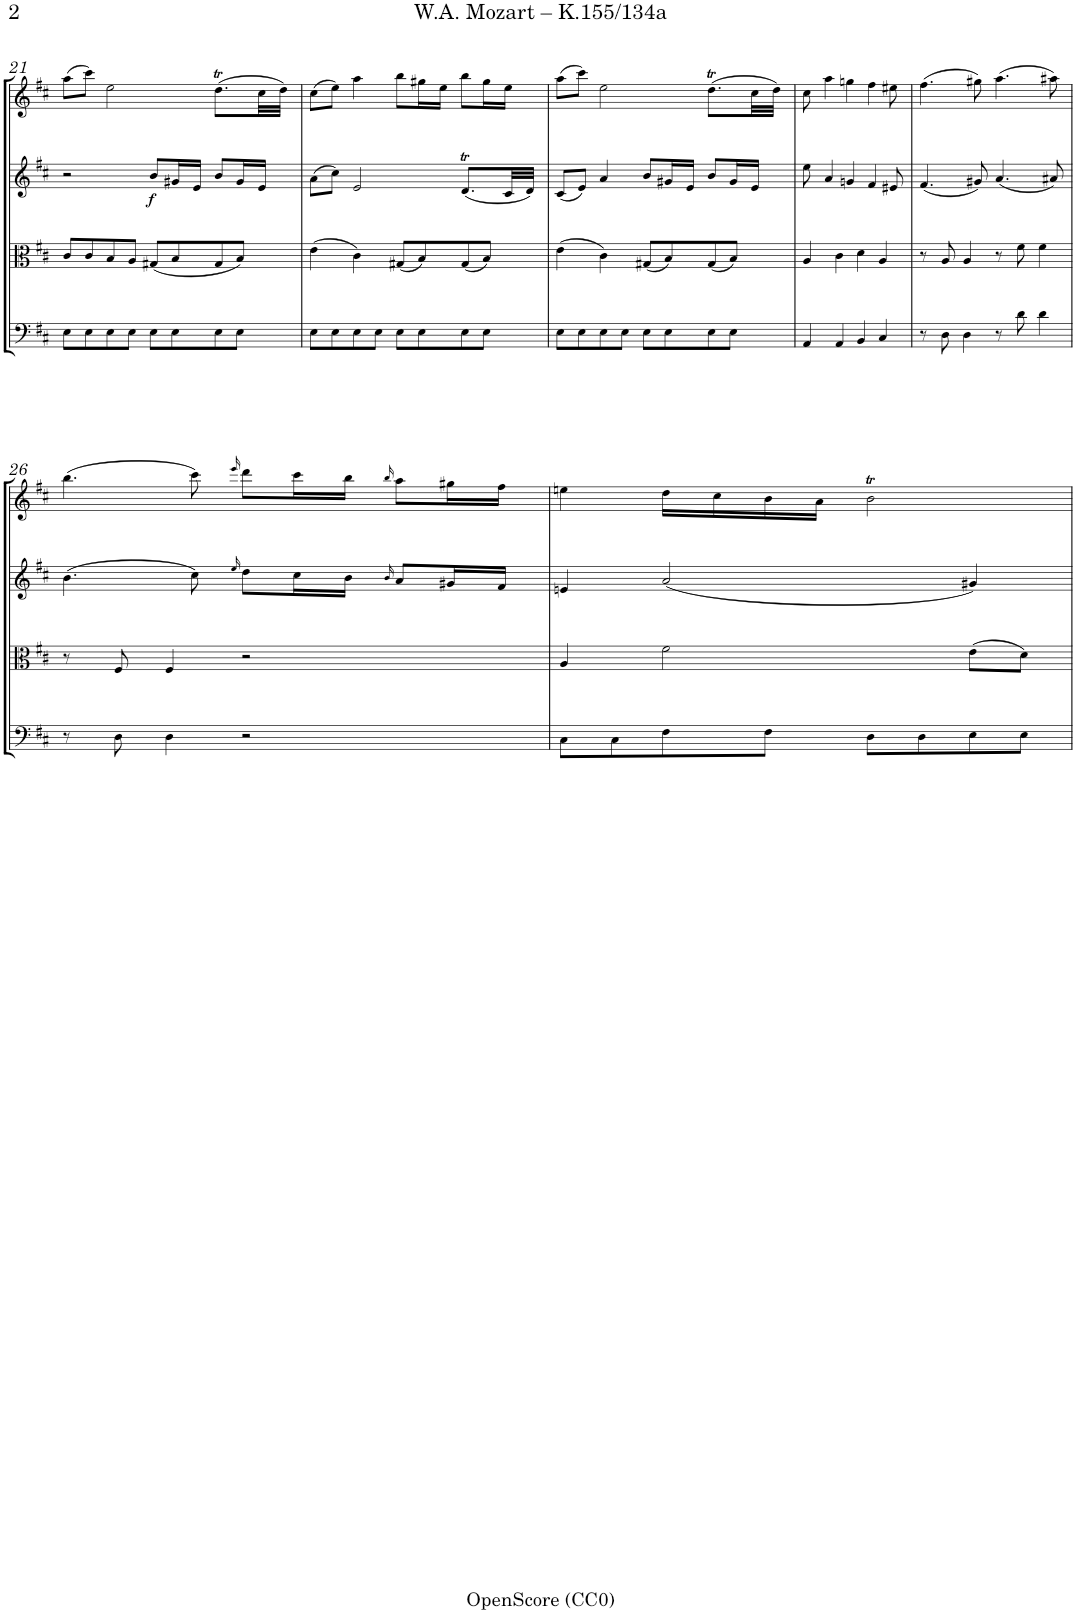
**kern	**kern	**kern	**dynam	**kern
*part4	*part3	*part2	*part2	*part1
*staff4	*staff3	*staff2	*staff2	*staff1
*I"Violoncello	*I"Viola	*I"Violin 2	*	*I"Violin 1
*I'Vc	*I'Vla	*I'Vln	*	*I'Vln
!!LO:PB:g=z
*clefF4	*clefC3	*clefG2	*	*clefG2
*k[f#c#]	*k[f#c#]	*k[f#c#]	*	*k[f#c#]
*M4/4	*M4/4	*M4/4	*	*M4/4
*met(c)	*met(c)	*met(c)	*	*met(c)
=21	=21	=21	=21	=21
8E\L	8c#/L	2r	.	(8aa\L
8E\	8c#/	.	.	8ccc#\J)
8E\	8B/	.	.	2ee\
8E\J	8A/J	.	.	.
!	!	!	!LO:DY:b	!
8E\L	(8G#X/L	8b/L	f	.
8E\	8B/	16g#X/L	.	.
.	.	16e/JJ	.	.
8E\	8G#/	8b/L	.	(8.ddT\L
8E\J	8B/J)	16g#/L	.	.
.	.	16e/JJ	.	32cc#\LL
.	.	.	.	32dd\JJJ)
=22	=22	=22	=22	=22
8E\L	(4e\	(8a\L	.	(8cc#\L
8E\	.	8cc#\J)	.	8ee\J)
8E\	4c#\)	2e/	.	4aa\
8E\J	.	.	.	.
8E\L	(8G#X/L	.	.	8bb\L
8E\	8B/)	.	.	16gg#X\L
.	.	.	.	16ee\JJ
8E\	(8G#/	(8.dT/L	.	8bb\L
8E\J	8B/J)	.	.	16gg#\L
.	.	32c#/LL	.	16ee\JJ
.	.	32d/JJJ)	.	.
=23	=23	=23	=23	=23
8E\L	(4e\	(8c#/L	.	(8aa\L
8E\	.	8e/J)	.	8ccc#\J)
8E\	4c#\)	4a/	.	2ee\
8E\J	.	.	.	.
8E\L	(8G#X/L	8b/L	.	.
8E\	8B/)	16g#X/L	.	.
.	.	16e/JJ	.	.
8E\	(8G#/	8b/L	.	(8.ddT\L
8E\J	8B/J)	16g#/L	.	.
.	.	16e/JJ	.	32cc#\LL
.	.	.	.	32dd\JJJ)
=24	=24	=24	=24	=24
4AA/	4A/	8ee\	.	8cc#\
.	.	4a/	.	4aa\
4AA/	4c#\	.	.	.
.	.	4gn/	.	4ggn\
4BB/	4d\	.	.	.
.	.	4f#/	.	4ff#\
4C#/	4A/	.	.	.
.	.	8e#X/	.	8ee#X\
=25	=25	=25	=25	=25
8r	8r	(4.f#/	.	(4.ff#\
8D\	8A/	.	.	.
4D\	4A/	.	.	.
.	.	8g#X/)	.	8gg#X\)
8r	8r	(4.a/	.	(4.aa\
8d\	8f#\	.	.	.
4d\	4f#\	.	.	.
.	.	8a#X/)	.	8aa#X\)
!!LO:LB:g=z
=26	=26	=26	=26	=26
8r	8r	(4.b\	.	(4.bb\
8D\	8F#/	.	.	.
4D\	4F#/	.	.	.
.	.	8cc#\)	.	8ccc#\)
.	.	16qee/	.	16qeee/
2r	2r	8dd\L	.	8ddd\L
.	.	16cc#\L	.	16ccc#\L
.	.	16b\JJ	.	16bb\JJ
.	.	16qb/	.	16qbb/
.	.	8a/L	.	8aa\L
.	.	16g#X/L	.	16gg#X\L
.	.	16f#/JJ	.	16ff#\JJ
=27	=27	=27	=27	=27
8C#\L	4A/	4en/	.	4een\
8C#\	.	.	.	.
8F#\	2f#\	(2a/	.	16dd\LL
.	.	.	.	16cc#\
8F#\J	.	.	.	16b\
.	.	.	.	16a\JJ
8D\L	.	.	.	2bT\
8D\	.	.	.	.
8E\	(8e\L	4g#X/)	.	.
8E\J	8d\J)	.	.	.
=	=	=	=	=
*-	*-	*-	*-	*-
